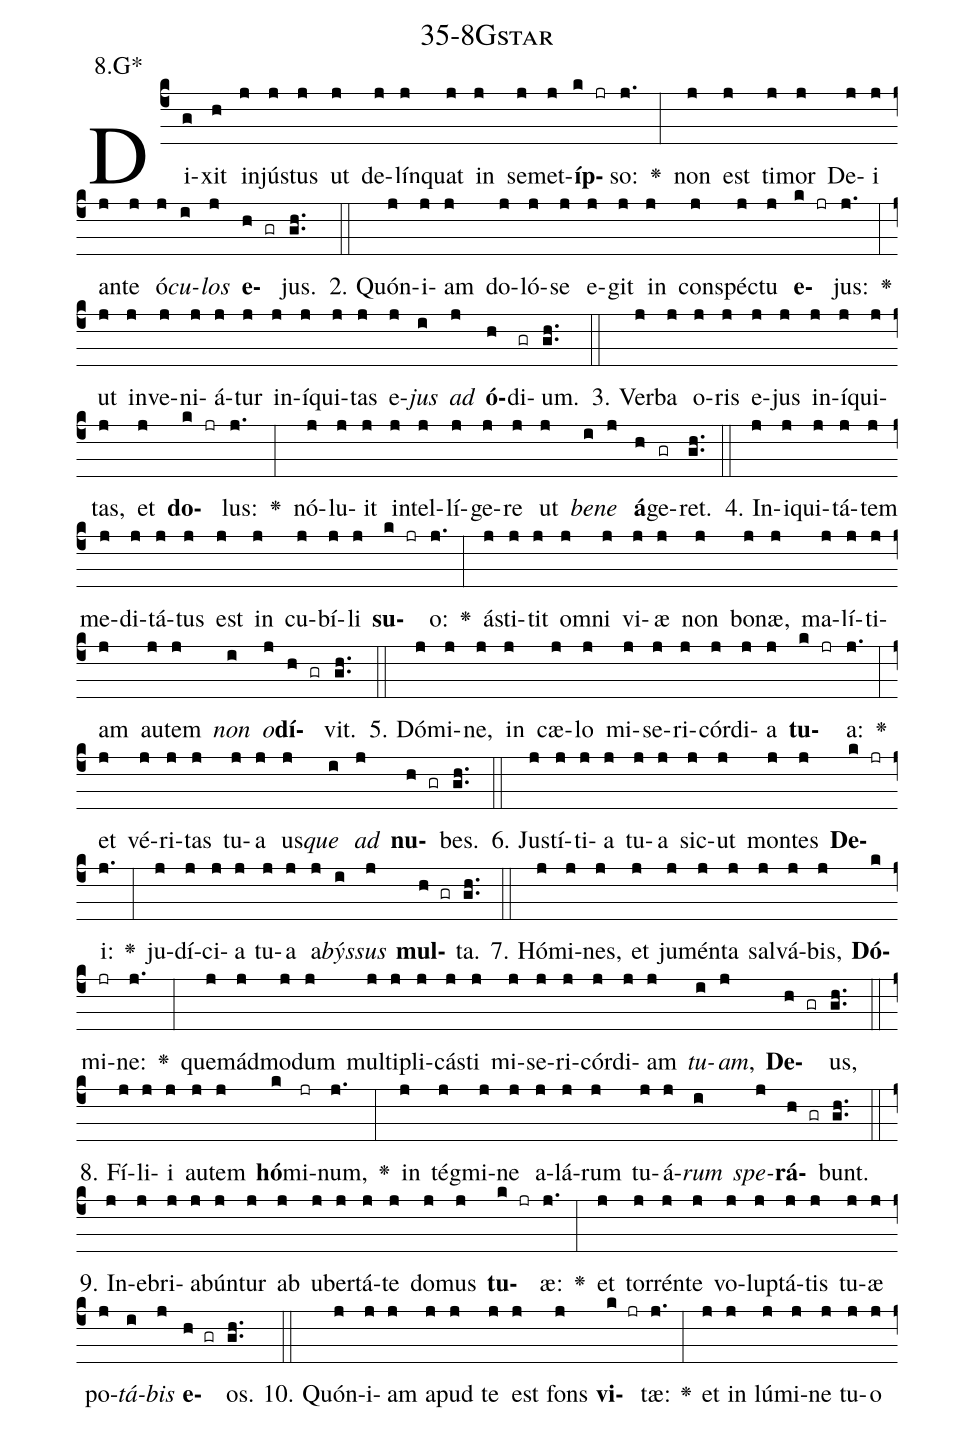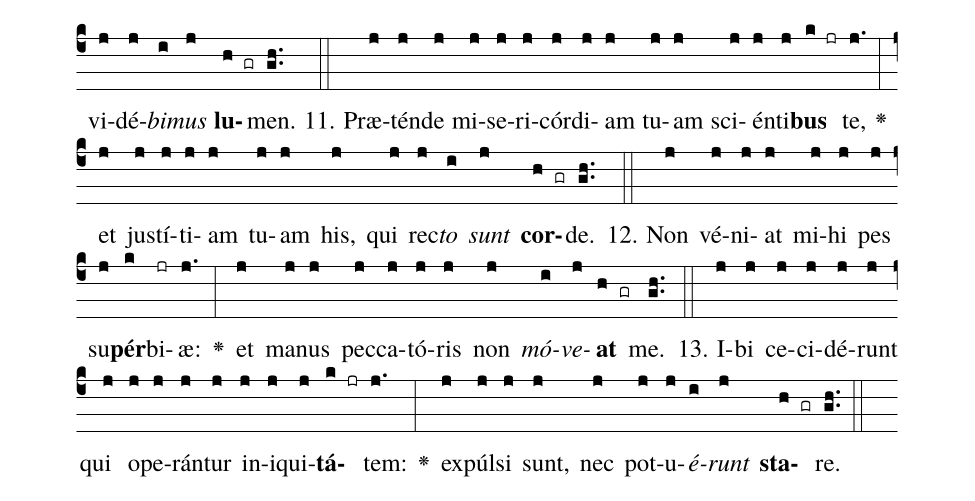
name: 35-8Gstar;
annotation: 8.G*;
%%
(c4)Di(g)xit(h) in(j)jús(j)tus(j) ut(j) de(j)lín(j)quat(j) in(j) se(j)met(j)<b>íp</b>(k jr)so:(j.) <v>\greheightstar</v>(:) non(j) est(j) ti(j)mor(j) De(j)i(j) an(j)te(j) ó(j)<i>cu</i>(i)<i>los</i>(j) <b>e</b>(h gr)jus.(gh..) (::)
2. Quón(j)i(j)am(j) do(j)ló(j)se(j) e(j)git(j) in(j) con(j)spéc(j)tu(j) <b>e</b>(k jr)jus:(j.) <v>\greheightstar</v>(:) ut(j) in(j)ve(j)ni(j)á(j)tur(j) in(j)í(j)qui(j)tas(j) e(j)<i>jus</i>(i) <i>ad</i>(j) <b>ó</b>(h)di(gr)um.(gh..) (::)
3. Ver(j)ba(j) o(j)ris(j) e(j)jus(j) in(j)í(j)qui(j)tas,(j) et(j) <b>do</b>(k jr)lus:(j.) <v>\greheightstar</v>(:) nó(j)lu(j)it(j) in(j)tel(j)lí(j)ge(j)re(j) ut(j) <i>be</i>(i)<i>ne</i>(j) <b>á</b>(h)ge(gr)ret.(gh..) (::)
4. In(j)i(j)qui(j)tá(j)tem(j) me(j)di(j)tá(j)tus(j) est(j) in(j) cu(j)bí(j)li(j) <b>su</b>(k jr)o:(j.) <v>\greheightstar</v>(:) á(j)sti(j)tit(j) om(j)ni(j) vi(j)æ(j) non(j) bo(j)næ,(j) ma(j)lí(j)ti(j)am(j) au(j)tem(j) <i>non</i>(i) <i>o</i>(j)<b>dí</b>(h gr)vit.(gh..) (::)
5. Dó(j)mi(j)ne,(j) in(j) cæ(j)lo(j) mi(j)se(j)ri(j)cór(j)di(j)a(j) <b>tu</b>(k jr)a:(j.) <v>\greheightstar</v>(:) et(j) vé(j)ri(j)tas(j) tu(j)a(j) us(j)<i>que</i>(i) <i>ad</i>(j) <b>nu</b>(h gr)bes.(gh..) (::)
6. Jus(j)tí(j)ti(j)a(j) tu(j)a(j) sic(j)ut(j) mon(j)tes(j) <b>De</b>(k jr)i:(j.) <v>\greheightstar</v>(:) ju(j)dí(j)ci(j)a(j) tu(j)a(j) a(j)<i>býs</i>(i)<i>sus</i>(j) <b>mul</b>(h gr)ta.(gh..) (::)
7. Hó(j)mi(j)nes,(j) et(j) ju(j)mén(j)ta(j) sal(j)vá(j)bis,(j) <b>Dó</b>(k)mi(jr)ne:(j.) <v>\greheightstar</v>(:) quem(j)ád(j)mo(j)dum(j) mul(j)ti(j)pli(j)cás(j)ti(j) mi(j)se(j)ri(j)cór(j)di(j)am(j) <i>tu</i>(i)<i>am</i>,(j) <b>De</b>(h gr)us,(gh..) (::)
8. Fí(j)li(j)i(j) au(j)tem(j) <b>hó</b>(k)mi(jr)num,(j.) <v>\greheightstar</v>(:) in(j) tég(j)mi(j)ne(j) a(j)lá(j)rum(j) tu(j)á(j)<i>rum</i>(i) <i>spe</i>(j)<b>rá</b>(h gr)bunt.(gh..) (::)
9. In(j)e(j)bri(j)a(j)bún(j)tur(j) ab(j) u(j)ber(j)tá(j)te(j) do(j)mus(j) <b>tu</b>(k jr)æ:(j.) <v>\greheightstar</v>(:) et(j) tor(j)rén(j)te(j) vo(j)lup(j)tá(j)tis(j) tu(j)æ(j) po(j)<i>tá</i>(i)<i>bis</i>(j) <b>e</b>(h gr)os.(gh..) (::)
10. Quón(j)i(j)am(j) a(j)pud(j) te(j) est(j) fons(j) <b>vi</b>(k jr)tæ:(j.) <v>\greheightstar</v>(:) et(j) in(j) lú(j)mi(j)ne(j) tu(j)o(j) vi(j)dé(j)<i>bi</i>(i)<i>mus</i>(j) <b>lu</b>(h gr)men.(gh..) (::)
11. Præ(j)tén(j)de(j) mi(j)se(j)ri(j)cór(j)di(j)am(j) tu(j)am(j) sci(j)én(j)ti(j)<b>bus</b>(k jr) te,(j.) <v>\greheightstar</v>(:) et(j) jus(j)tí(j)ti(j)am(j) tu(j)am(j) his,(j) qui(j) rec(j)<i>to</i>(i) <i>sunt</i>(j) <b>cor</b>(h gr)de.(gh..) (::)
12. Non(j) vé(j)ni(j)at(j) mi(j)hi(j) pes(j) su(j)<b>pér</b>(k)bi(jr)æ:(j.) <v>\greheightstar</v>(:) et(j) ma(j)nus(j) pec(j)ca(j)tó(j)ris(j) non(j) <i>mó</i>(i)<i>ve</i>(j)<b>at</b>(h gr) me.(gh..) (::)
13. I(j)bi(j) ce(j)ci(j)dé(j)runt(j) qui(j) o(j)pe(j)rán(j)tur(j) in(j)i(j)qui(j)<b>tá</b>(k jr)tem:(j.) <v>\greheightstar</v>(:) ex(j)púl(j)si(j) sunt,(j) nec(j) pot(j)u(j)<i>é</i>(i)<i>runt</i>(j) <b>sta</b>(h gr)re.(gh..) (::)
